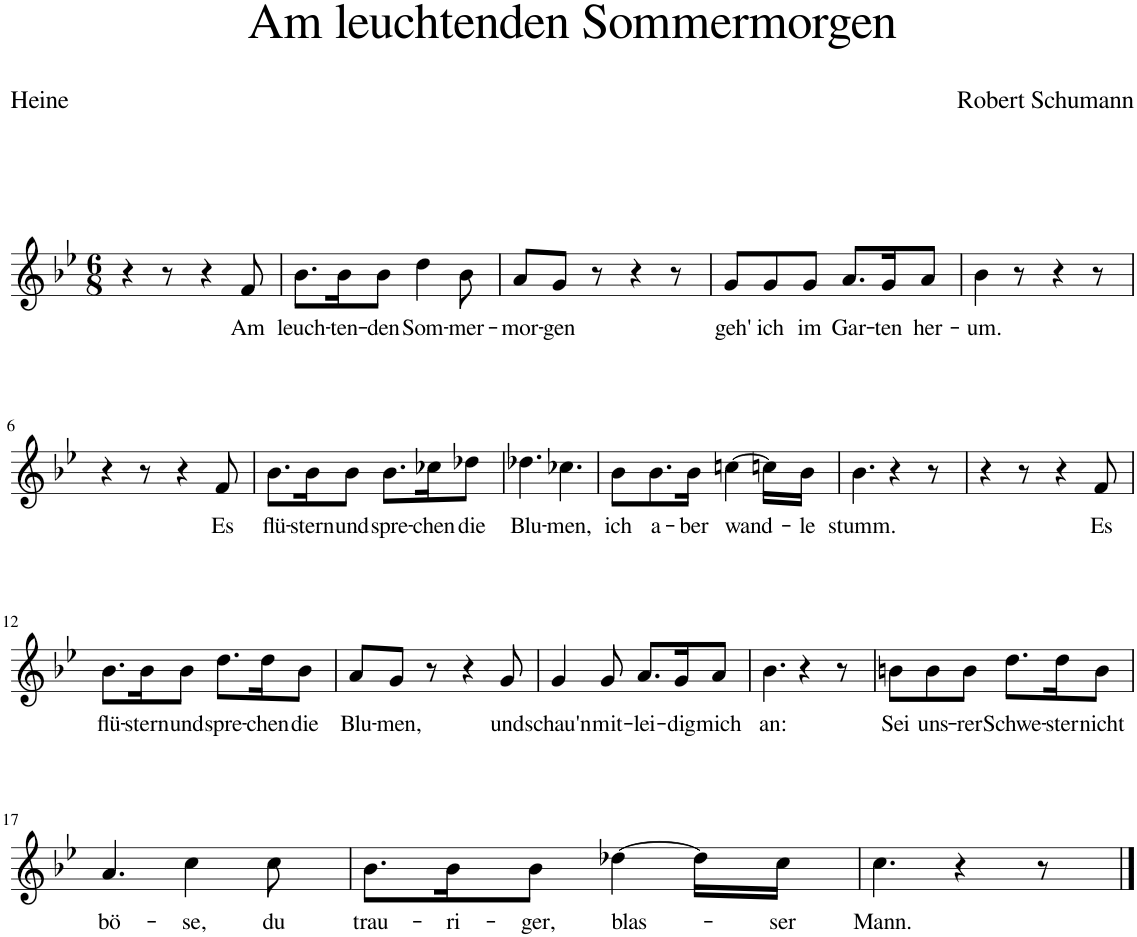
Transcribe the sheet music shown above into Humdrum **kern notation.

**kern	**text
*part1	*part1
*staff1	*staff1
*I"Piano	*
*I'Pno	*
*clefG2	*
*k[b-e-]	*
*M6/8	*
=1	=1
4r	.
8r	.
4r	.
!	!LO:LY:b
8f/	Am
=2	=2
!	!LO:LY:b
8.b-\L	leuch-
!	!LO:LY:b
16b-\K	-ten-
!	!LO:LY:b
8b-\J	-den
!	!LO:LY:b
4dd\	Som-
!	!LO:LY:b
8b-\	-mer-
=3	=3
!	!LO:LY:b
8a/L	-mor-
!	!LO:LY:b
8g/J	-gen
8r	.
4r	.
8r	.
=4	=4
!	!LO:LY:b
8g/L	geh'
!	!LO:LY:b
8g/	ich
!	!LO:LY:b
8g/J	im
!	!LO:LY:b
8.a/L	Gar-
!	!LO:LY:b
16g/K	-ten
!	!LO:LY:b
8a/J	her-
=5	=5
!	!LO:LY:b
4b-\	-um.
8r	.
4r	.
8r	.
!!LO:LB:g=z
=6	=6
4r	.
8r	.
4r	.
!	!LO:LY:b
8f/	Es
=7	=7
!	!LO:LY:b
8.b-\L	flü-
!	!LO:LY:b
16b-\K	-stern
!	!LO:LY:b
8b-\J	und
!	!LO:LY:b
8.b-\L	spre-
!	!LO:LY:b
16cc-X\K	-chen
!	!LO:LY:b
8dd-X\J	die
=8	=8
!	!LO:LY:b
4.dd-X\	Blu-
!	!LO:LY:b
4.cc-X\	-men,
=9	=9
!	!LO:LY:b
8b-\L	ich
!	!LO:LY:b
8.b-\	a-
!	!LO:LY:b
16b-\Jk	-ber
!	!LO:LY:b
[4ccn\	wand-
16ccn\LL]	.
!	!LO:LY:b
16b-\JJ	-le
=10	=10
!	!LO:LY:b
4.b-\	stumm.
4r	.
8r	.
=11	=11
4r	.
8r	.
4r	.
!	!LO:LY:b
8f/	Es
!!LO:LB:g=z
=12	=12
!	!LO:LY:b
8.b-\L	flü-
!	!LO:LY:b
16b-\K	-stern
!	!LO:LY:b
8b-\J	und
!	!LO:LY:b
8.dd\L	spre-
!	!LO:LY:b
16dd\K	-chen
!	!LO:LY:b
8b-\J	die
=13	=13
!	!LO:LY:b
8a/L	Blu-
!	!LO:LY:b
8g/J	-men,
8r	.
4r	.
!	!LO:LY:b
8g/	und
=14	=14
!	!LO:LY:b
4g/	schau'n
!	!LO:LY:b
8g/	mit-
!	!LO:LY:b
8.a/L	-lei-
!	!LO:LY:b
16g/K	-dig
!	!LO:LY:b
8a/J	mich
=15	=15
!	!LO:LY:b
4.b-\	an:
4r	.
8r	.
=16	=16
!	!LO:LY:b
8bn\L	Sei
!	!LO:LY:b
8b\	uns-
!	!LO:LY:b
8b\J	-rer
!	!LO:LY:b
8.dd\L	Schwe-
!	!LO:LY:b
16dd\K	-ster
!	!LO:LY:b
8b\J	nicht
!!LO:LB:g=z
=17	=17
!	!LO:LY:b
4.a/	bö-
!	!LO:LY:b
4cc\	-se,
!	!LO:LY:b
8cc\	du
=18	=18
!	!LO:LY:b
8.b-\L	trau-
!	!LO:LY:b
16b-\K	-ri-
!	!LO:LY:b
8b-\J	-ger,
!	!LO:LY:b
[4dd-X\	blas-
16dd-\LL]	.
!	!LO:LY:b
16cc\JJ	-ser
=19	=19
!	!LO:LY:b
4.cc\	Mann.
4r	.
8r	.
==	==
*-	*-
